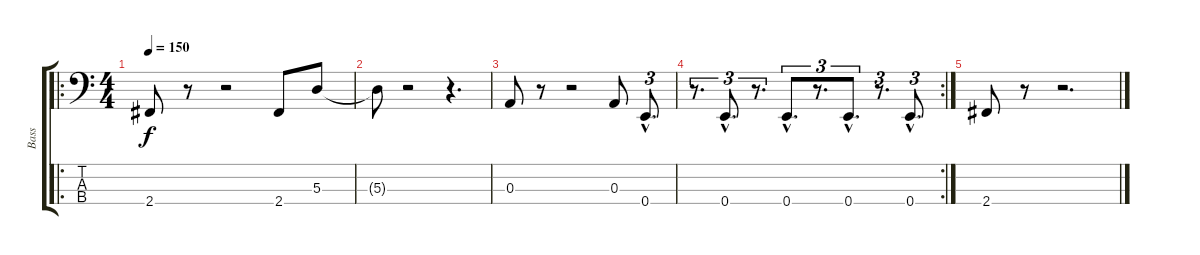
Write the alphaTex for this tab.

\track ("Bass" "Bass") {instrument electricbasspick}
\staff {score tabs}
\tuning (G2 D2 A1 E1) {hide}
\ro
\ts (4 4)
\tempo 150
\clef f4
\ks c
2.4.8{dy f} r.8 r.2 2.4.8 5.3.8 |
5.3{t}.8 r.2 r.4{d} |
0.3.8 r.8 r.2 0.3.8 0.4{hac}.8{d tu (3 2)} |
\rc 2
r.8{d tu (3 2)} 0.4{hac}.8{d tu (3 2)} r.8{d tu (3 2)} 0.4{hac}.8{d tu (3 2)} r.8{d tu (3 2)} 0.4{hac}.8{d tu (3 2)} r.8{d tu (3 2)} 0.4{hac}.8{d tu (3 2)} |
2.4.8 r.8 r.2{d}
